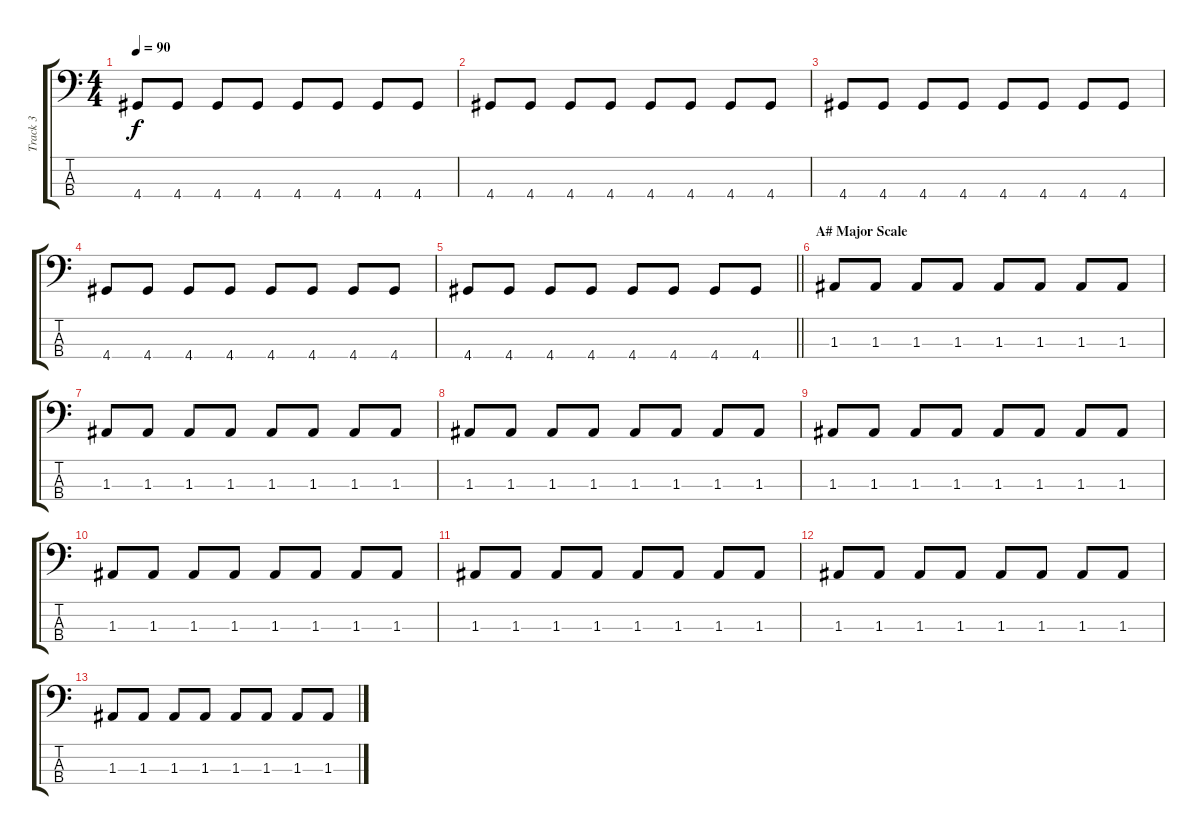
\track ("Track 3" "Track 3") {instrument electricbassfinger}
\staff {score tabs}
\tuning (G2 D2 A1 E1) {hide}
\ts (4 4)
\tempo 90
\clef f4
\ks c
4.4.8{dy f} 4.4.8 4.4.8 4.4.8 4.4.8 4.4.8 4.4.8 4.4.8 |
4.4.8 4.4.8 4.4.8 4.4.8 4.4.8 4.4.8 4.4.8 4.4.8 |
4.4.8 4.4.8 4.4.8 4.4.8 4.4.8 4.4.8 4.4.8 4.4.8 |
4.4.8 4.4.8 4.4.8 4.4.8 4.4.8 4.4.8 4.4.8 4.4.8 |
\barLineRight lightlight
4.4.8 4.4.8 4.4.8 4.4.8 4.4.8 4.4.8 4.4.8 4.4.8 |
\section ("" "A# Major Scale")
1.3.8 1.3.8 1.3.8 1.3.8 1.3.8 1.3.8 1.3.8 1.3.8 |
1.3.8 1.3.8 1.3.8 1.3.8 1.3.8 1.3.8 1.3.8 1.3.8 |
1.3.8 1.3.8 1.3.8 1.3.8 1.3.8 1.3.8 1.3.8 1.3.8 |
1.3.8 1.3.8 1.3.8 1.3.8 1.3.8 1.3.8 1.3.8 1.3.8 |
1.3.8 1.3.8 1.3.8 1.3.8 1.3.8 1.3.8 1.3.8 1.3.8 |
1.3.8 1.3.8 1.3.8 1.3.8 1.3.8 1.3.8 1.3.8 1.3.8 |
1.3.8 1.3.8 1.3.8 1.3.8 1.3.8 1.3.8 1.3.8 1.3.8 |
1.3.8 1.3.8 1.3.8 1.3.8 1.3.8 1.3.8 1.3.8 1.3.8
